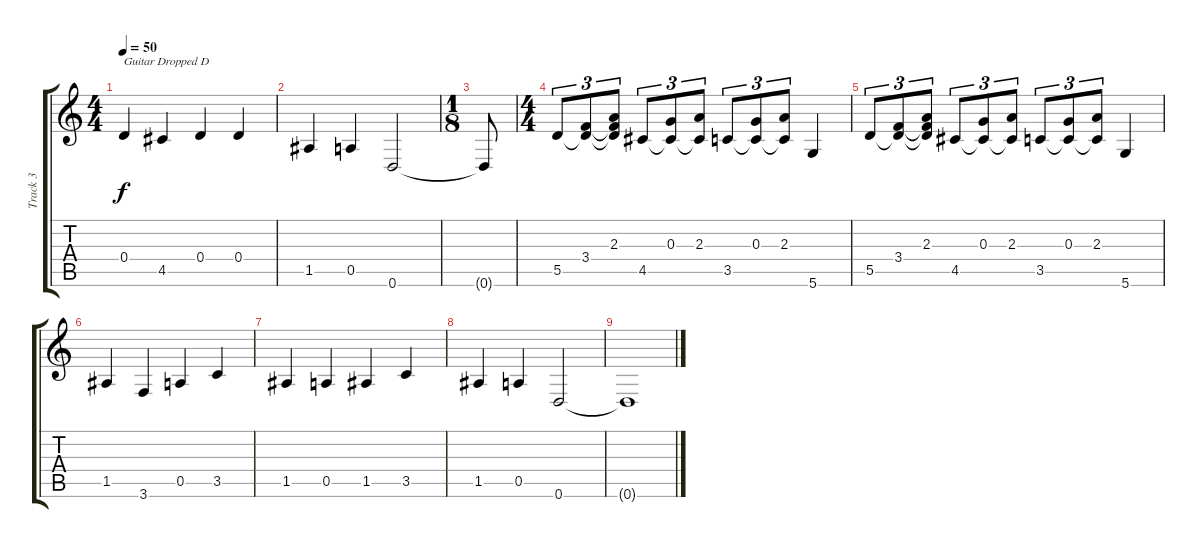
\track ("Track 3" "Track 3") {instrument acousticguitarnylon}
\staff {score tabs}
\tuning (E4 B3 G3 D3 A2 D2) {hide}
\ts (4 4)
\tempo 50
\clef g2
\ks c
0.4.4{txt "Guitar Dropped D" dy f instrument acousticguitarnylon} 4.5.4 0.4.4 0.4.4 |
1.5.4 0.5.4 0.6.2 |
\ts (1 8)
0.6{t}.8 |
\ts (4 4)
5.5.8{tu (3 2)} (3.4 5.5{t}).8{tu (3 2)} (2.3 3.4{t} 5.5{t}).8{tu (3 2)} 4.5.8{tu (3 2)} (0.3 4.5{t}).8{tu (3 2)} (2.3 4.5{t}).8{tu (3 2)} 3.5.8{tu (3 2)} (0.3 3.5{t}).8{tu (3 2)} (2.3 3.5{t}).8{tu (3 2)} 5.6.4 |
5.5.8{tu (3 2)} (3.4 5.5{t}).8{tu (3 2)} (2.3 3.4{t} 5.5{t}).8{tu (3 2)} 4.5.8{tu (3 2)} (0.3 4.5{t}).8{tu (3 2)} (2.3 4.5{t}).8{tu (3 2)} 3.5.8{tu (3 2)} (0.3 3.5{t}).8{tu (3 2)} (2.3 3.5{t}).8{tu (3 2)} 5.6.4 |
1.5.4 3.6.4 0.5.4 3.5.4 |
1.5.4 0.5.4 1.5.4 3.5.4 |
1.5.4 0.5.4 0.6.2 |
0.6{t}.1
